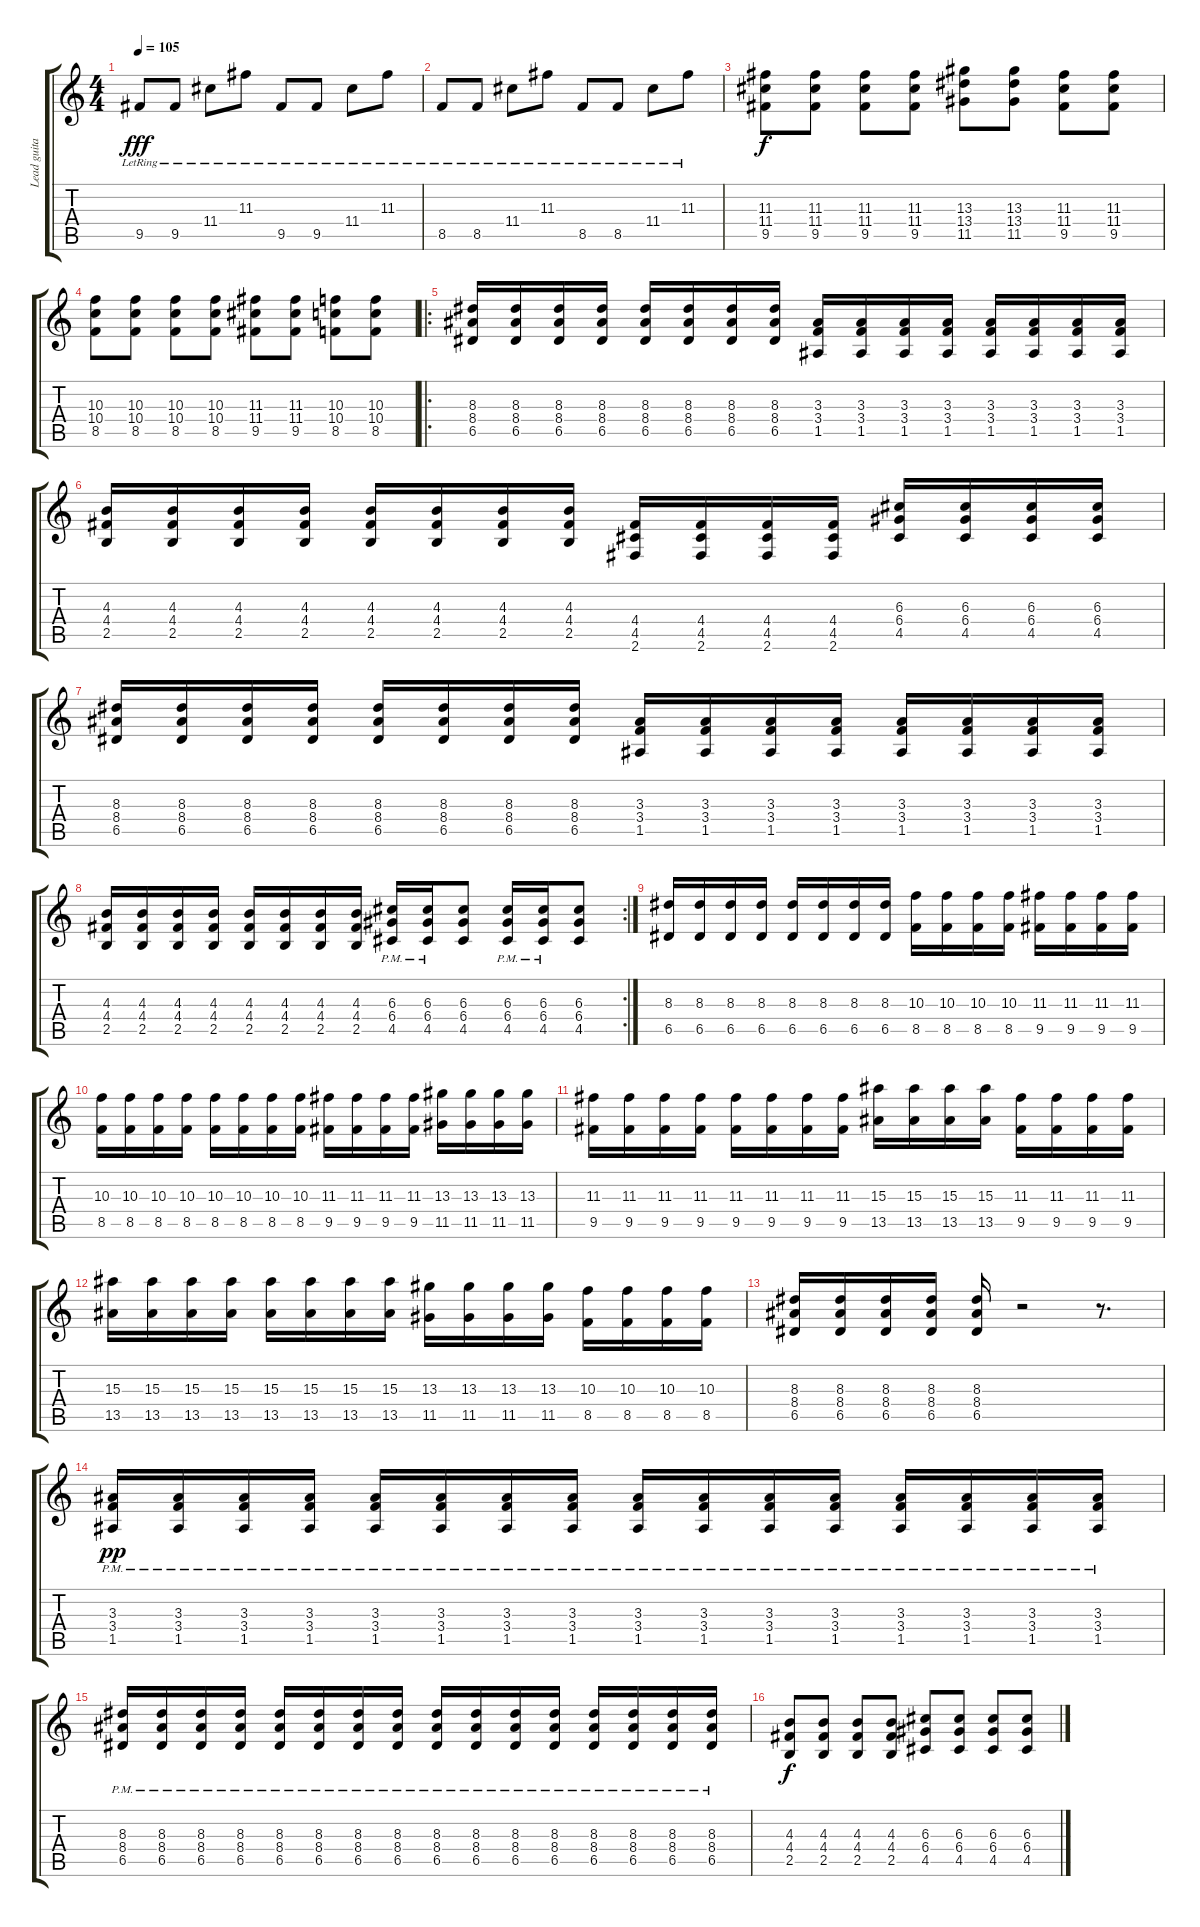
\track ("Lead guitar" "Lead guita") {instrument overdrivenguitar}
\staff {score tabs}
\tuning (E4 B3 G3 D3 A2 E2) {hide}
\ts (4 4)
\tempo 105
\clef g2
\ks c
9.5{lr}.8{dy fff} 9.5{lr}.8 11.4{lr}.8 11.3{lr}.8 9.5{lr}.8 9.5{lr}.8 11.4{lr}.8 11.3{lr}.8 |
8.5{lr}.8 8.5{lr}.8 11.4{lr}.8 11.3{lr}.8 8.5{lr}.8 8.5{lr}.8 11.4{lr}.8 11.3{lr}.8 |
(11.3 11.4 9.5).8{dy f} (11.3 11.4 9.5).8 (11.3 11.4 9.5).8 (11.3 11.4 9.5).8 (13.3 13.4 11.5).8 (13.3 13.4 11.5).8 (11.3 11.4 9.5).8 (11.3 11.4 9.5).8 |
(10.3 10.4 8.5).8 (10.3 10.4 8.5).8 (10.3 10.4 8.5).8 (10.3 10.4 8.5).8 (11.3 11.4 9.5).8 (11.3 11.4 9.5).8 (10.3 10.4 8.5).8 (10.3 10.4 8.5).8 |
\ro
(8.3 8.4 6.5).16 (8.3 8.4 6.5).16 (8.3 8.4 6.5).16 (8.3 8.4 6.5).16 (8.3 8.4 6.5).16 (8.3 8.4 6.5).16 (8.3 8.4 6.5).16 (8.3 8.4 6.5).16 (3.3 3.4 1.5).16 (3.3 3.4 1.5).16 (3.3 3.4 1.5).16 (3.3 3.4 1.5).16 (3.3 3.4 1.5).16 (3.3 3.4 1.5).16 (3.3 3.4 1.5).16 (3.3 3.4 1.5).16 |
(4.3 4.4 2.5).16 (4.3 4.4 2.5).16 (4.3 4.4 2.5).16 (4.3 4.4 2.5).16 (4.3 4.4 2.5).16 (4.3 4.4 2.5).16 (4.3 4.4 2.5).16 (4.3 4.4 2.5).16 (4.4 4.5 2.6).16 (4.4 4.5 2.6).16 (4.4 4.5 2.6).16 (4.4 4.5 2.6).16 (6.3 6.4 4.5).16 (6.3 6.4 4.5).16 (6.3 6.4 4.5).16 (6.3 6.4 4.5).16 |
(8.3 8.4 6.5).16 (8.3 8.4 6.5).16 (8.3 8.4 6.5).16 (8.3 8.4 6.5).16 (8.3 8.4 6.5).16 (8.3 8.4 6.5).16 (8.3 8.4 6.5).16 (8.3 8.4 6.5).16 (3.3 3.4 1.5).16 (3.3 3.4 1.5).16 (3.3 3.4 1.5).16 (3.3 3.4 1.5).16 (3.3 3.4 1.5).16 (3.3 3.4 1.5).16 (3.3 3.4 1.5).16 (3.3 3.4 1.5).16 |
\rc 2
(4.3 4.4 2.5).16 (4.3 4.4 2.5).16 (4.3 4.4 2.5).16 (4.3 4.4 2.5).16 (4.3 4.4 2.5).16 (4.3 4.4 2.5).16 (4.3 4.4 2.5).16 (4.3 4.4 2.5).16 (6.3{pm} 6.4{pm} 4.5{pm}).16 (6.3{pm} 6.4{pm} 4.5{pm}).16 (6.3 6.4 4.5).8 (6.3{pm} 6.4{pm} 4.5{pm}).16 (6.3{pm} 6.4{pm} 4.5{pm}).16 (6.3 6.4 4.5).8 |
(8.3 6.5).16 (8.3 6.5).16 (8.3 6.5).16 (8.3 6.5).16 (8.3 6.5).16 (8.3 6.5).16 (8.3 6.5).16 (8.3 6.5).16 (10.3 8.5).16 (10.3 8.5).16 (10.3 8.5).16 (10.3 8.5).16 (11.3 9.5).16 (11.3 9.5).16 (11.3 9.5).16 (11.3 9.5).16 |
(10.3 8.5).16 (10.3 8.5).16 (10.3 8.5).16 (10.3 8.5).16 (10.3 8.5).16 (10.3 8.5).16 (10.3 8.5).16 (10.3 8.5).16 (11.3 9.5).16 (11.3 9.5).16 (11.3 9.5).16 (11.3 9.5).16 (13.3 11.5).16 (13.3 11.5).16 (13.3 11.5).16 (13.3 11.5).16 |
(11.3 9.5).16 (11.3 9.5).16 (11.3 9.5).16 (11.3 9.5).16 (11.3 9.5).16 (11.3 9.5).16 (11.3 9.5).16 (11.3 9.5).16 (15.3 13.5).16 (15.3 13.5).16 (15.3 13.5).16 (15.3 13.5).16 (11.3 9.5).16 (11.3 9.5).16 (11.3 9.5).16 (11.3 9.5).16 |
(15.3 13.5).16 (15.3 13.5).16 (15.3 13.5).16 (15.3 13.5).16 (15.3 13.5).16 (15.3 13.5).16 (15.3 13.5).16 (15.3 13.5).16 (13.3 11.5).16 (13.3 11.5).16 (13.3 11.5).16 (13.3 11.5).16 (10.3 8.5).16 (10.3 8.5).16 (10.3 8.5).16 (10.3 8.5).16 |
(8.3 8.4 6.5).16 (8.3 8.4 6.5).16 (8.3 8.4 6.5).16 (8.3 8.4 6.5).16 (8.3 8.4 6.5).16 r.2 r.8{d} |
(3.3{pm} 3.4{pm} 1.5{pm}).16{dy pp} (3.3{pm} 3.4{pm} 1.5{pm}).16 (3.3{pm} 3.4{pm} 1.5{pm}).16 (3.3{pm} 3.4{pm} 1.5{pm}).16 (3.3{pm} 3.4{pm} 1.5{pm}).16 (3.3{pm} 3.4{pm} 1.5{pm}).16 (3.3{pm} 3.4{pm} 1.5{pm}).16 (3.3{pm} 3.4{pm} 1.5{pm}).16 (3.3{pm} 3.4{pm} 1.5{pm}).16 (3.3{pm} 3.4{pm} 1.5{pm}).16 (3.3{pm} 3.4{pm} 1.5{pm}).16 (3.3{pm} 3.4{pm} 1.5{pm}).16 (3.3{pm} 3.4{pm} 1.5{pm}).16 (3.3{pm} 3.4{pm} 1.5{pm}).16 (3.3{pm} 3.4{pm} 1.5{pm}).16 (3.3{pm} 3.4{pm} 1.5{pm}).16 |
(8.3{pm} 8.4{pm} 6.5{pm}).16 (8.3{pm} 8.4{pm} 6.5{pm}).16 (8.3{pm} 8.4{pm} 6.5{pm}).16 (8.3{pm} 8.4{pm} 6.5{pm}).16 (8.3{pm} 8.4{pm} 6.5{pm}).16 (8.3{pm} 8.4{pm} 6.5{pm}).16 (8.3{pm} 8.4{pm} 6.5{pm}).16 (8.3{pm} 8.4{pm} 6.5{pm}).16 (8.3{pm} 8.4{pm} 6.5{pm}).16 (8.3{pm} 8.4{pm} 6.5{pm}).16 (8.3{pm} 8.4{pm} 6.5{pm}).16 (8.3{pm} 8.4{pm} 6.5{pm}).16 (8.3{pm} 8.4{pm} 6.5{pm}).16 (8.3{pm} 8.4{pm} 6.5{pm}).16 (8.3{pm} 8.4{pm} 6.5{pm}).16 (8.3{pm} 8.4{pm} 6.5{pm}).16 |
(4.3 4.4 2.5).8{dy f} (4.3 4.4 2.5).8 (4.3 4.4 2.5).8 (4.3 4.4 2.5).8 (6.3 6.4 4.5).8 (6.3 6.4 4.5).8 (6.3 6.4 4.5).8 (6.3 6.4 4.5).8
